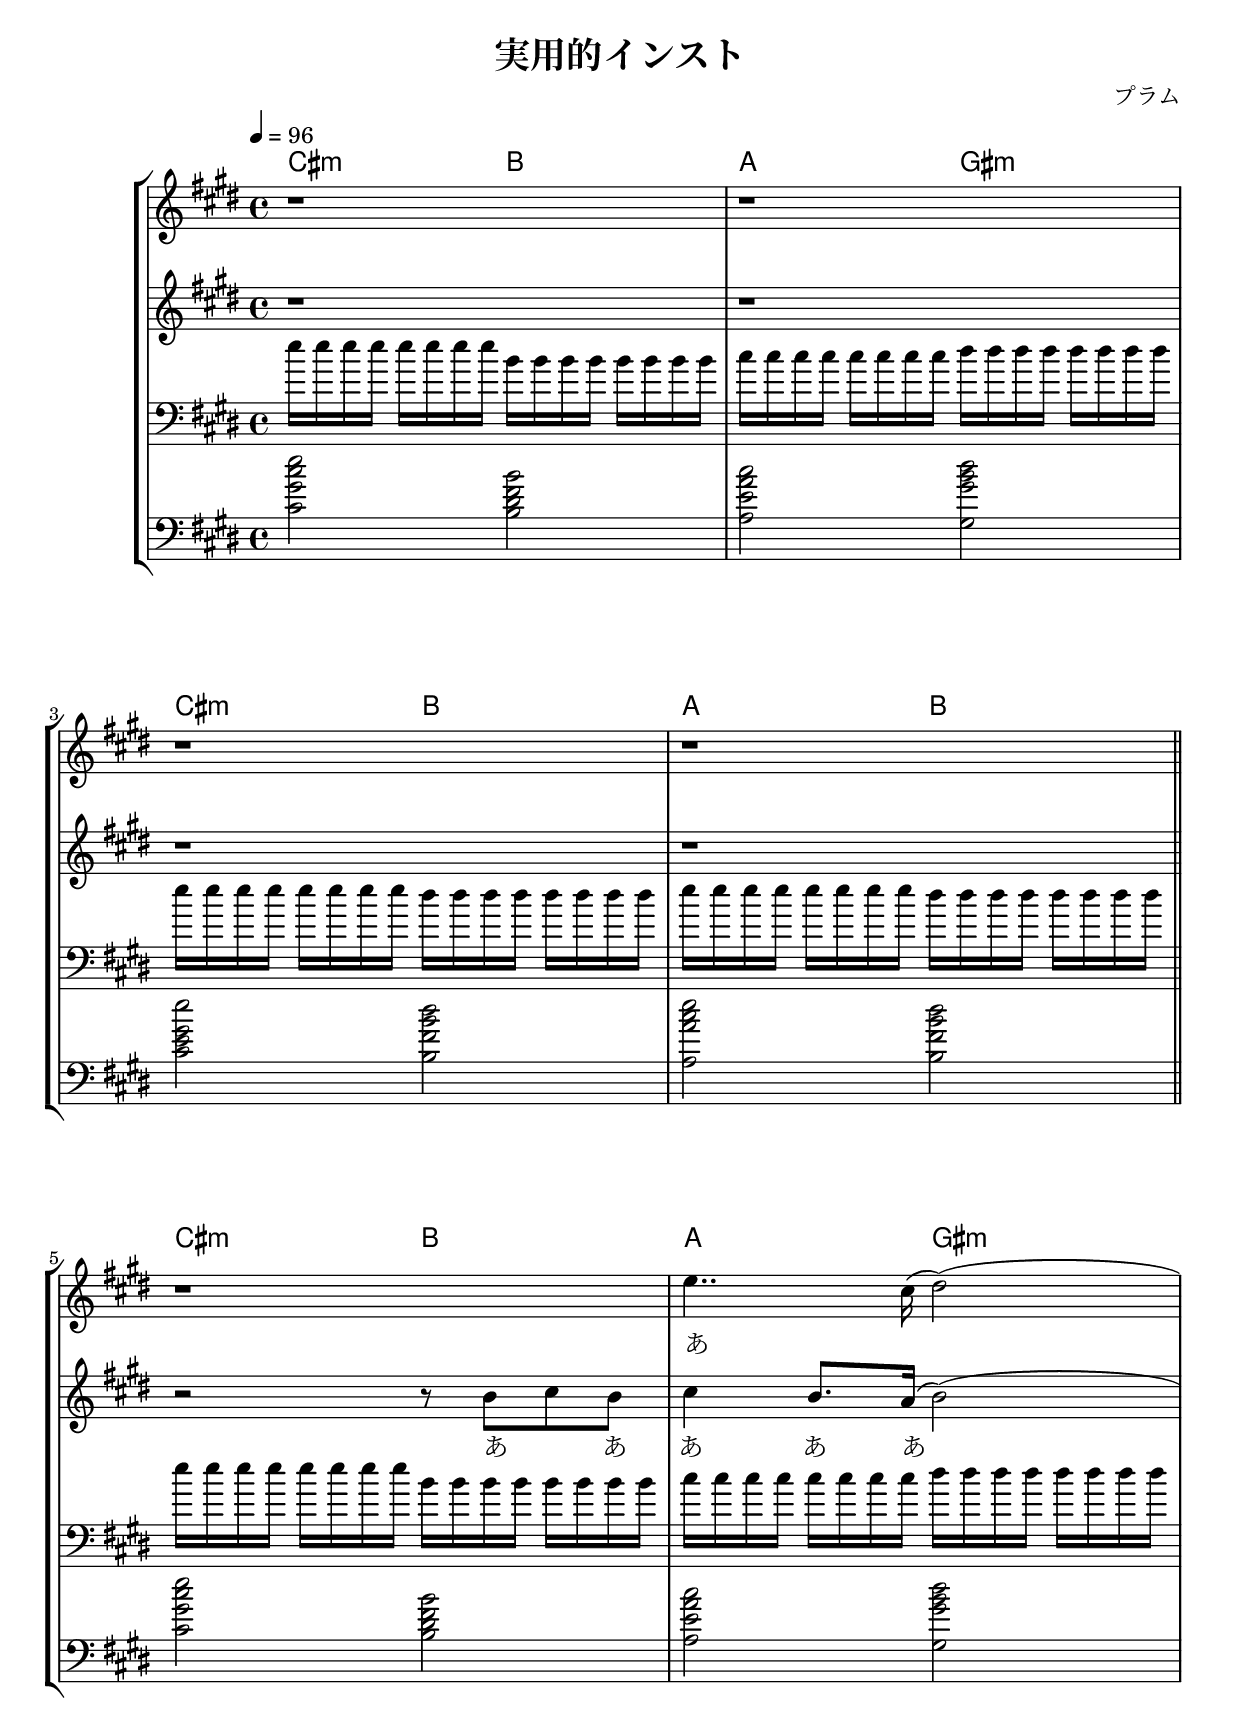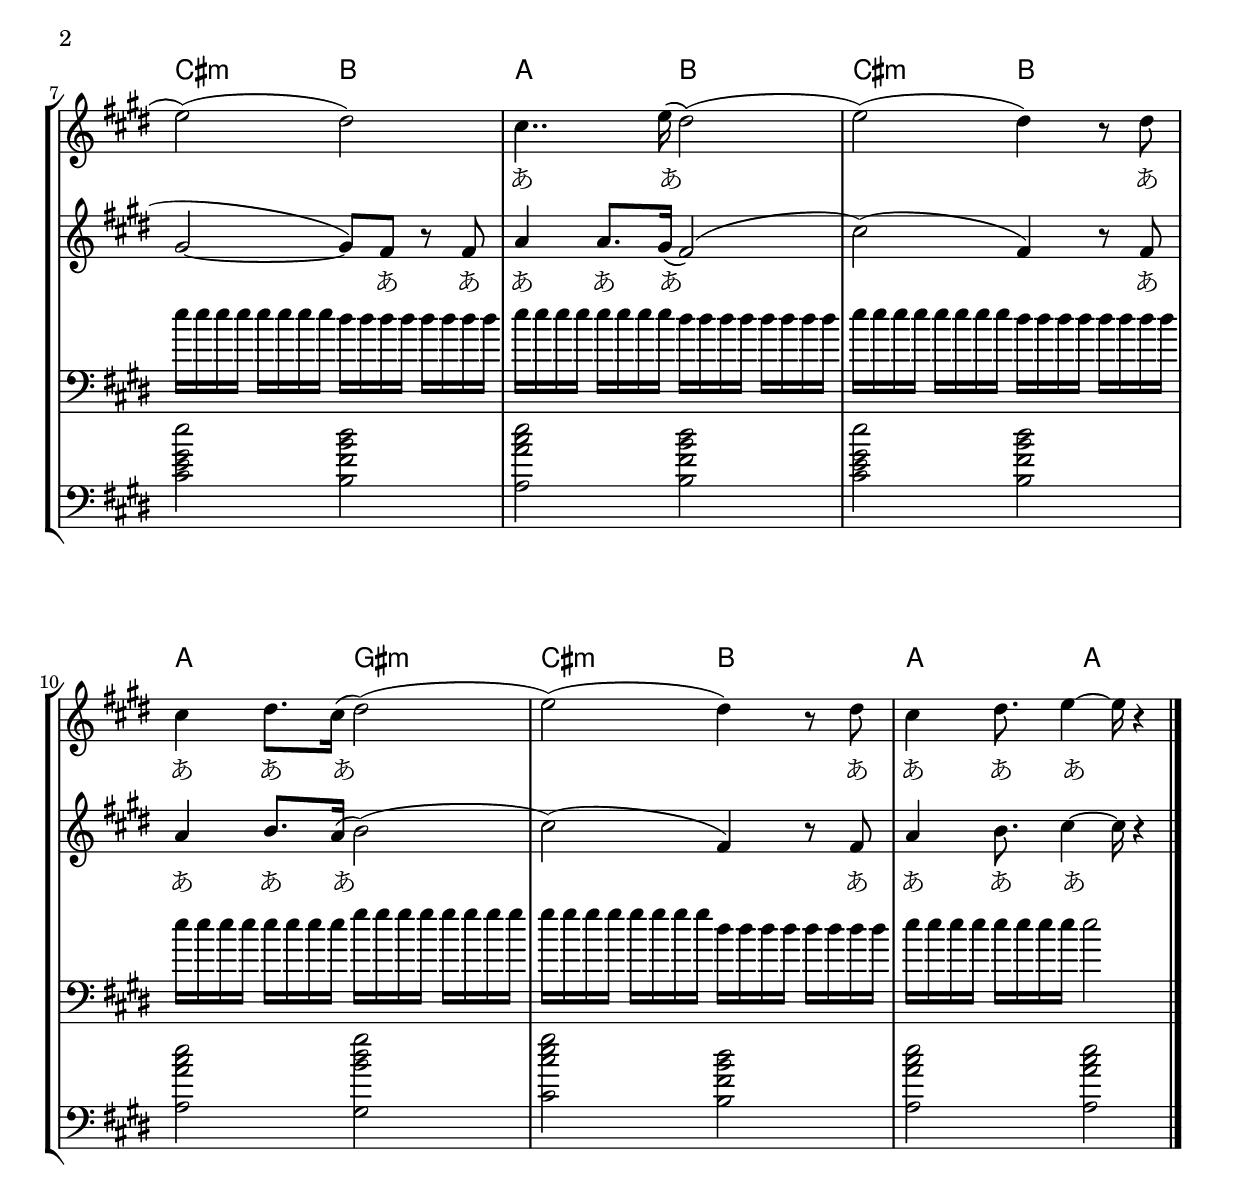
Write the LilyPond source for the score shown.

\version "2.12.1"

\header {
	title = \markup {実用的インスト}
	composer = \markup \center-column {プラム}
}

harmony = \chordmode {
	cis2:m b a gis:m cis:m b a b 

	cis:m b a gis:m cis:m b a b cis:m b a gis:m cis:m b a a 
}

melody = {
	\key e \major
	\tempo 4 = 96
	r1 | r1 | r1 | r1   
	\set Staff.midiInstrument = #"String Ensemble 2"
	r1 ~ 
	e''4..  cis''16  (dis''2) 
	(e''2)  (dis''2) 
	cis''4..  e''16  (dis''2) 
	(e''2)  (dis''4)  r8  dis''8 
	cis''4  dis''8.  cis''16  (dis''2) 
	(e''2)  (dis''4)  r8  dis''8 
	cis''4  dis''8.  e''4~e''16  	r4 	\bar "|."
}

words = \lyricmode {
	
	あ  あ  あ  あ  あ  あ  あ  あ  あ  あ  あ  あ  
}

secondmelody = {
	\key e \major
	\tempo 4 = 96
	r1 | r1 | r1 | r1   
	\set Staff.midiInstrument = #"Cello"
	r2~r8 b'8  cis''8  b'8 
	cis''4  b'8.  a'16  (b'2) 
	(gis'2~gis'8)  fis'8  r8  fis'8 
	a'4  a'8.  gis'16  (fis'2) 
	(cis''2)  (fis'4)  r8  fis'8 
	a'4  b'8.  a'16  (b'2) 
	(cis''2)  (fis'4)  r8  fis'8 
	a'4  b'8.  cis''4~cis''16  	r4 	\bar "|."
}

secondwords = \lyricmode {
	
	あ  あ  あ  あ  あ  あ  あ  あ  あ  あ  あ  あ  あ  あ  あ  あ  あ  あ  あ  
}

tempochange = {
	\tempo 4 = 96
	r1 | r1 | r1 | r1 \bar "||"
	\tempo 4 = 96
	r1 | r1 | r1 | r1 | r1 | r1 | r1 | r1 \bar "|."
}

mainacc = {
	\clef bass
	\set Staff.midiInstrument = #"Electric Piano 1"
	\key e \major
	\tempo 4 = 96
	e''16 e''16 e''16 e''16 e''16 e''16 e''16 e''16
	b'16 b'16 b'16 b'16 b'16 b'16 b'16 b'16
	cis''16 cis''16 cis''16 cis''16 cis''16 cis''16 cis''16 cis''16
	dis''16 dis''16 dis''16 dis''16 dis''16 dis''16 dis''16 dis''16
	e''16 e''16 e''16 e''16 e''16 e''16 e''16 e''16
	dis''16 dis''16 dis''16 dis''16 dis''16 dis''16 dis''16 dis''16
	e''16 e''16 e''16 e''16 e''16 e''16 e''16 e''16
	dis''16 dis''16 dis''16 dis''16 dis''16 dis''16 dis''16 dis''16
	\bar "||"

	\set Staff.midiInstrument = #"Electric Piano 1"
	e''16 e''16 e''16 e''16 e''16 e''16 e''16 e''16
	b'16 b'16 b'16 b'16 b'16 b'16 b'16 b'16
	cis''16 cis''16 cis''16 cis''16 cis''16 cis''16 cis''16 cis''16
	dis''16 dis''16 dis''16 dis''16 dis''16 dis''16 dis''16 dis''16
	e''16 e''16 e''16 e''16 e''16 e''16 e''16 e''16
	dis''16 dis''16 dis''16 dis''16 dis''16 dis''16 dis''16 dis''16
	e''16 e''16 e''16 e''16 e''16 e''16 e''16 e''16
	dis''16 dis''16 dis''16 dis''16 dis''16 dis''16 dis''16 dis''16
	e''16 e''16 e''16 e''16 e''16 e''16 e''16 e''16
	dis''16 dis''16 dis''16 dis''16 dis''16 dis''16 dis''16 dis''16
	e''16 e''16 e''16 e''16 e''16 e''16 e''16 e''16
	gis''16 gis''16 gis''16 gis''16 gis''16 gis''16 gis''16 gis''16
	gis''16 gis''16 gis''16 gis''16 gis''16 gis''16 gis''16 gis''16
	dis''16 dis''16 dis''16 dis''16 dis''16 dis''16 dis''16 dis''16
	e''16 e''16 e''16 e''16 e''16 e''16 e''16 e''16
	e''2
	\bar "|."
}

subacc = {
	\clef bass
	\set Staff.midiInstrument = #"Pad 8 (sweep)"
	\key e \major
	\tempo 4 = 96
	<cis' gis' cis'' e''>2
	<b dis' fis' b'>2
	<a e' a' cis''>2
	<gis gis' b' dis''>2
	<cis' e' gis' e''>2
	<b fis' b' dis''>2
	<a a' cis'' e''>2
	<b fis' b' dis''>2
	\bar "||"

	\set Staff.midiInstrument = #"Pad 8 (sweep)"
	<cis' gis' cis'' e''>2
	<b dis' fis' b'>2
	<a e' a' cis''>2
	<gis gis' b' dis''>2
	<cis' e' gis' e''>2
	<b fis' b' dis''>2
	<a a' cis'' e''>2
	<b fis' b' dis''>2
	<cis' e' gis' e''>2
	<b fis' b' dis''>2
	<a a' cis'' e''>2
	<gis b' dis'' gis''>2
	<cis' cis'' e'' gis''>2
	<b fis' b' dis''>2
	<a a' cis'' e''>2
	<a a' cis'' e''>2
	\bar "|."
}

percA = {
	\drummode {
	r1 |r1 |r1 |r1 \bar "||"
	r1 |r1 |r1 |r1 |r1 |r1 |r1 |r1 \bar "|."
	}
}

percB = {
	\drummode {
	r1 |r1 |r1 |r1 \bar "||"
	r1 |r1 |r1 |r1 |r1 |r1 |r1 |r1 \bar "|."
	}
}

percC = {
	\drummode {
	r1 |r1 |r1 |r1 \bar "||"
	r1 |r1 |r1 |r1 |r1 |r1 |r1 |r1 \bar "|."
	}
}

percD = {
	\drummode {
	r1 |r1 |r1 |r1 \bar "||"
	r1 |r1 |r1 |r1 |r1 |r1 |r1 |r1 \bar "|."
	}
}

percE = {
	\drummode {
	r1 |r1 |r1 |r1 \bar "||"
	r1 |r1 |r1 |r1 |r1 |r1 |r1 |r1 \bar "|."
	}
}

\score {
	<<
		\new StaffGroup <<
			\new ChordNames {\harmony}
			\new Voice = "melody" {\melody}
			\new Lyrics \lyricsto "melody" \words
			\new Voice = "secondmelody" {\secondmelody}
			\new Lyrics \lyricsto "secondmelody" \secondwords
			\new Staff = "mainacc" {\mainacc}
			\new Staff = "subacc" {\subacc}
		>>
	>>
	\layout { }
}
